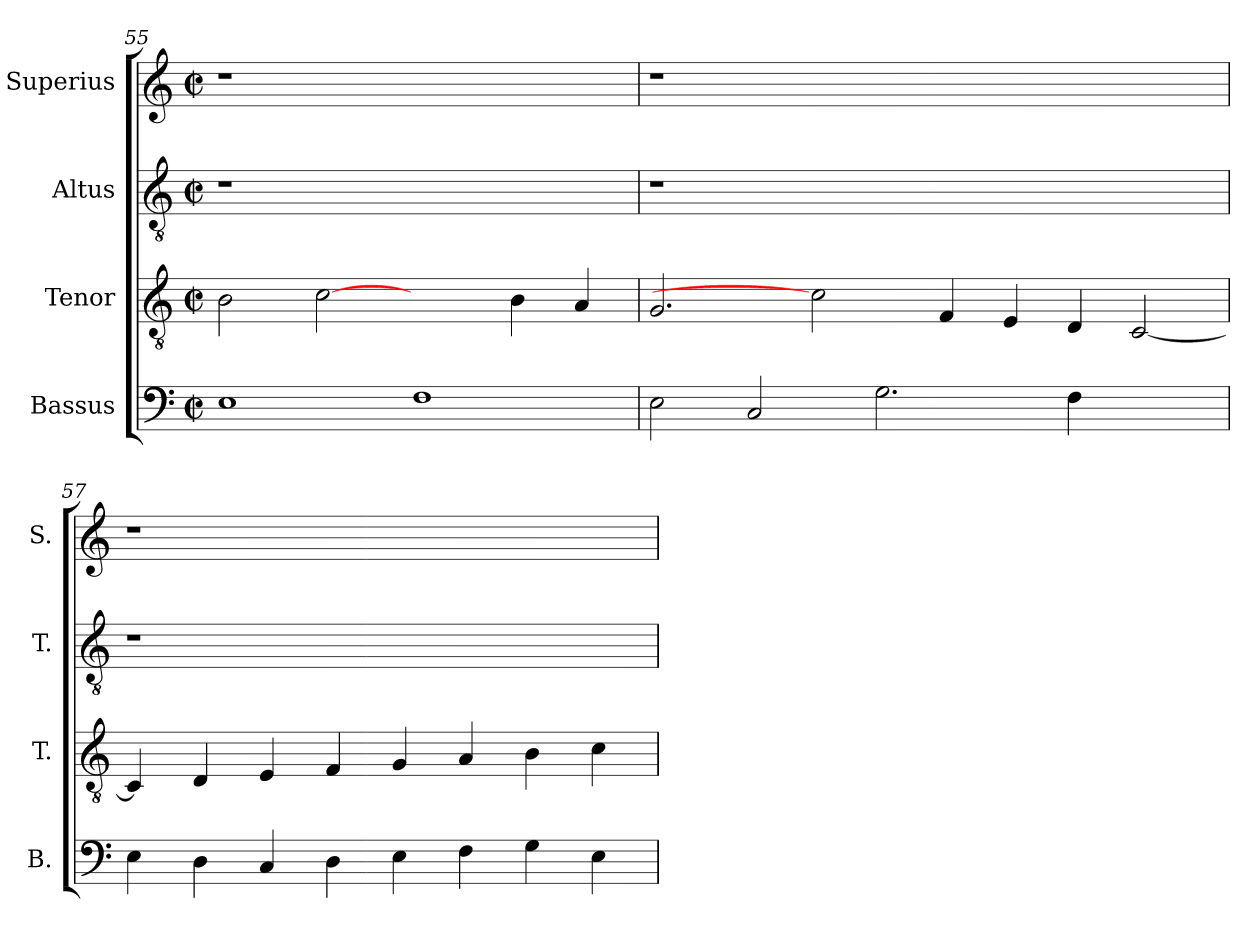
**kern	**kern	**kern	**kern
*part4	*part3	*part2	*part1
*staff4	*staff3	*staff2	*staff1
*I"Bassus	*I"Tenor	*I"Altus	*I"Superius
*I'B.	*I'T.	*I'T.	*I'S.
!!LO:LB:g=z
*clefF4	*clefGv2	*clefGv2	*clefG2
*	*ITrd7c12	*ITrd7c12	*
*k[]	*k[]	*k[]	*k[]
*C:	*C:	*C:	*C:
*M2/2	*M2/2	*M2/2	*M2/2
*met(c|)	*met(c|)	*met(c|)	*met(c|)
=55	=55	=55	=55
!	!	!LO:N:vis=1	!LO:N:vis=1
1Ei	2BBi\	1r	1r
.	[2Ci	.	.
1Fi	2ryy	1ryy	1ryy
.	4BBi\	.	.
.	4AAi/	.	.
=56	=56	=56	=56
!	!	!LO:N:vis=1	!LO:N:vis=1
2Ei\	2.GGi/	1r	1r
2Ci/	.	.	.
.	2Ci]	.	.
2.Gi\	.	1.ryy	1.ryy
.	4FFi/	.	.
.	4EEi/	.	.
4Fi\	4DDi/	.	.
2ryy	[<2CCi/	.	.
=57	=57	=57	=57
!	!	!LO:N:vis=1	!LO:N:vis=1
4Ei\	4CCi/]	1r	1r
4Di\	4DDi/	.	.
4Ci/	4EEi/	.	.
4Di\	4FFi/	.	.
4Ei\	4GGi/	1ryy	1ryy
4Fi\	4AAi/	.	.
4Gi\	4BBi\	.	.
4Ei\	4Ci\	.	.
=	=	=	=
*-	*-	*-	*-
